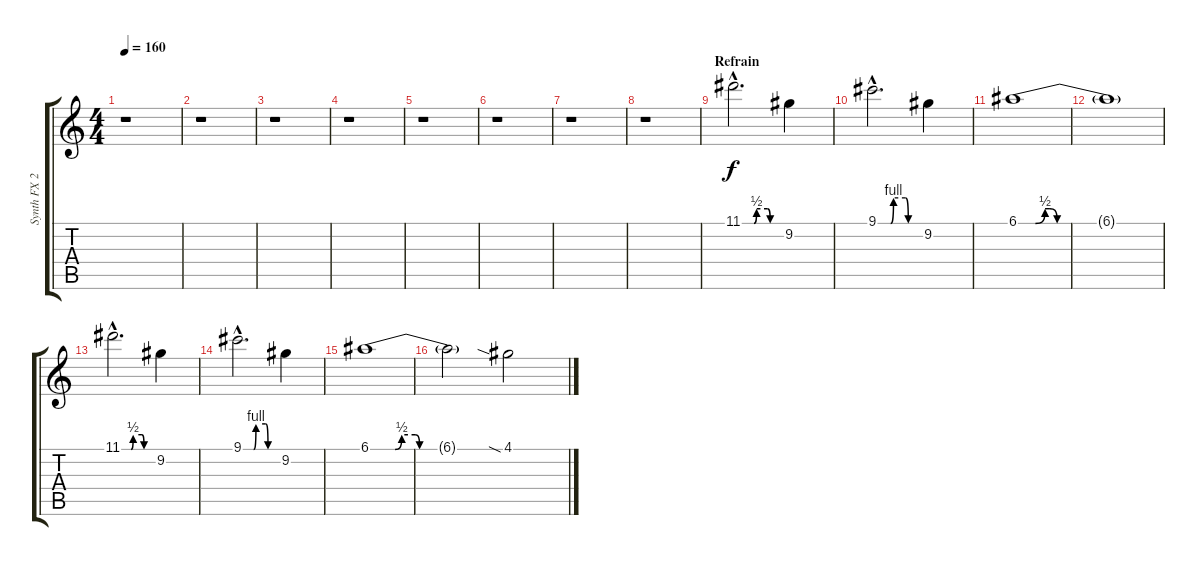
\track ("Synth FX 2a" "Synth FX 2") {instrument ocarina}
\staff {score tabs}
\tuning (E5 B4 G4 D4 A3 E3) {hide}
\ts (4 4)
\tempo 160
\clef g2
\ks c
r.1{dy f} |
r.1 |
r.1 |
r.1 |
r.1 |
r.1 |
r.1 |
r.1 |
\section ("" "Refrain")
11.1{be (custom 0 0 18 0 22 2 39 2 43 0 60 0) hac}.2{d} 9.2.4 |
9.1{be (custom 0 0 18 0 22 4 39 4 43 0 60 0) hac}.2{d} 9.2.4 |
6.1{be (custom 0 0 7 0 11 2 13 2 16 0 60 0)}.1 |
6.1{t}.1 |
11.1{be (custom 0 0 18 0 22 2 39 2 43 0 60 0) hac}.2{d} 9.2.4 |
9.1{be (custom 0 0 18 0 22 4 39 4 43 0 60 0) hac}.2{d} 9.2.4 |
6.1{be (custom 0 0 11 0 14 2 20 2 22 0 60 0)}.1 |
6.1{t}.2 4.1{sia}.2
